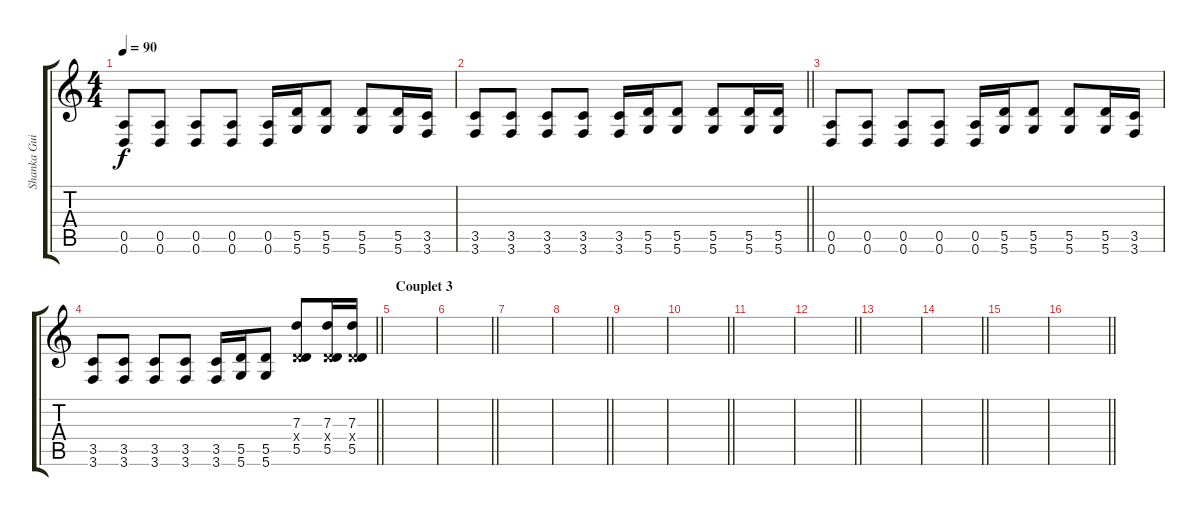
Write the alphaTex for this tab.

\track ("Shanka Guitar Overdrive" "Shanka Gui") {instrument overdrivenguitar}
\staff {score tabs}
\tuning (E4 B3 G3 D3 A2 D2) {hide}
\ts (4 4)
\tempo 90
\clef g2
\ks c
(0.5 0.6).8{dy f} (0.5 0.6).8 (0.5 0.6).8 (0.5 0.6).8 (0.5 0.6).16 (5.5 5.6).16 (5.5 5.6).8 (5.5 5.6).8 (5.5 5.6).16 (3.5 3.6).16 |
\barLineRight lightlight
(3.5 3.6).8 (3.5 3.6).8 (3.5 3.6).8 (3.5 3.6).8 (3.5 3.6).16 (5.5 5.6).16 (5.5 5.6).8 (5.5 5.6).8 (5.5 5.6).16 (5.5 5.6).16 |
(0.5 0.6).8 (0.5 0.6).8 (0.5 0.6).8 (0.5 0.6).8 (0.5 0.6).16 (5.5 5.6).16 (5.5 5.6).8 (5.5 5.6).8 (5.5 5.6).16 (3.5 3.6).16 |
\barLineRight lightlight
(3.5 3.6).8 (3.5 3.6).8 (3.5 3.6).8 (3.5 3.6).8 (3.5 3.6).16 (5.5 5.6).16 (5.5 5.6).8 (7.3 0.4{x} 5.5).8 (7.3 0.4{x} 5.5).16 (7.3 0.4{x} 5.5).16 |
\section ("" "Couplet 3")
|
\barLineRight lightlight
|
|
\barLineRight lightlight
|
|
\barLineRight lightlight
|
|
\barLineRight lightlight
|
|
\barLineRight lightlight
|
|
\barLineRight lightlight
